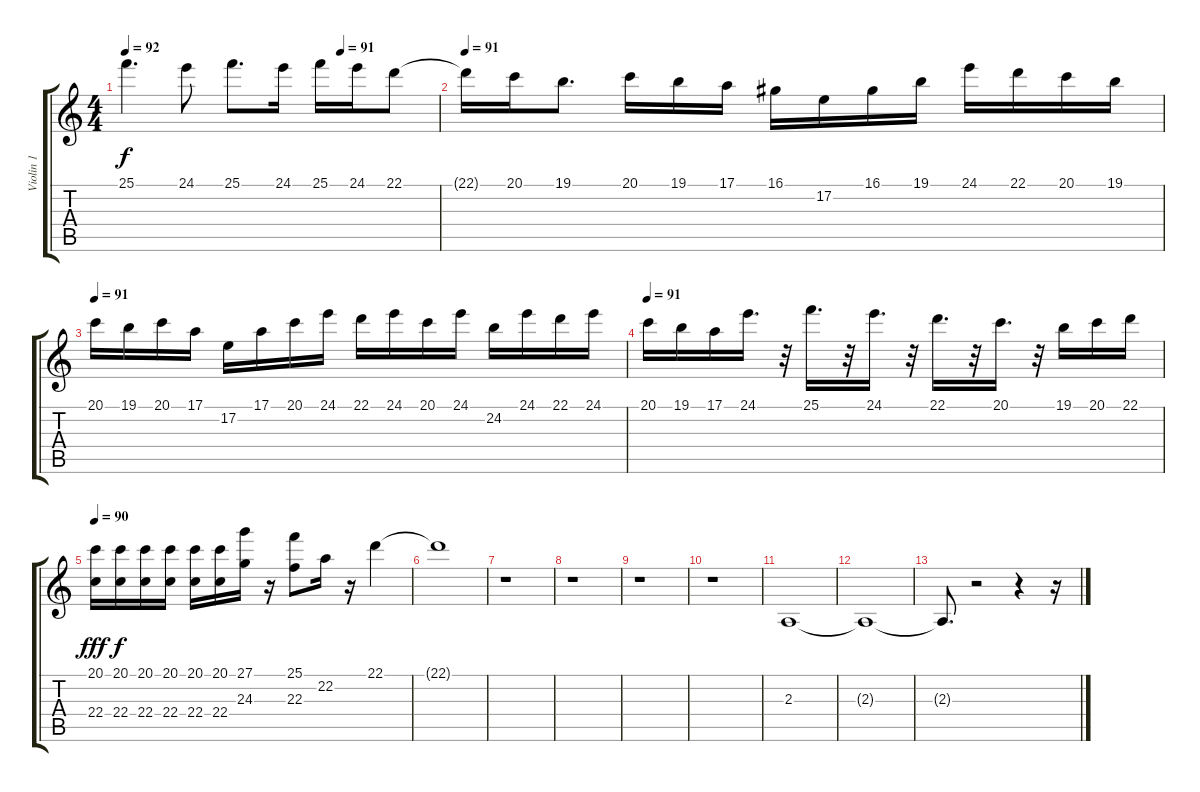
\track ("Violin 1" "Violin 1") {instrument stringensemble1}
\staff {score tabs}
\tuning (E4 B3 G3 D3 A2 E2) {hide}
\ts (4 4)
\tempo 92
\tempo (91 0.6875)
\clef g2
\ks c
25.1.4{d dy f} 24.1.8 25.1.8{d} 24.1.16 25.1.16 24.1.16 22.1.8 |
\tempo 91
22.1{t}.16 20.1.16 19.1.8{d} 20.1.16 19.1.16 17.1.16 16.1.16 17.2.16 16.1.16 19.1.16 24.1.16 22.1.16 20.1.16 19.1.16 |
\tempo 91
20.1.16 19.1.16 20.1.16 17.1.16 17.2.16 17.1.16 20.1.16 24.1.16 22.1.16 24.1.16 20.1.16 24.1.16 24.2.16 24.1.16 22.1.16 24.1.16 |
\tempo 91
20.1.16 19.1.16 17.1.16 24.1.16{d} r.32 25.1.16{d} r.32 24.1.16{d} r.32 22.1.16{d} r.32 20.1.16{d} r.32 19.1.16 20.1.16 22.1.16 |
\tempo 90
(20.1 22.4).16{dy fff} (20.1 22.4).16{dy f} (20.1 22.4).16 (20.1 22.4).16 (20.1 22.4).16 (20.1 22.4).16 (27.1 24.3).16 r.16 (25.1 22.3).8 22.2.16 r.16 22.1.4 |
22.1{t}.1 |
r.1 |
r.1 |
r.1 |
r.1 |
2.3.1 |
2.3{t}.1 |
2.3{t}.8{d} r.2 r.4 r.16
